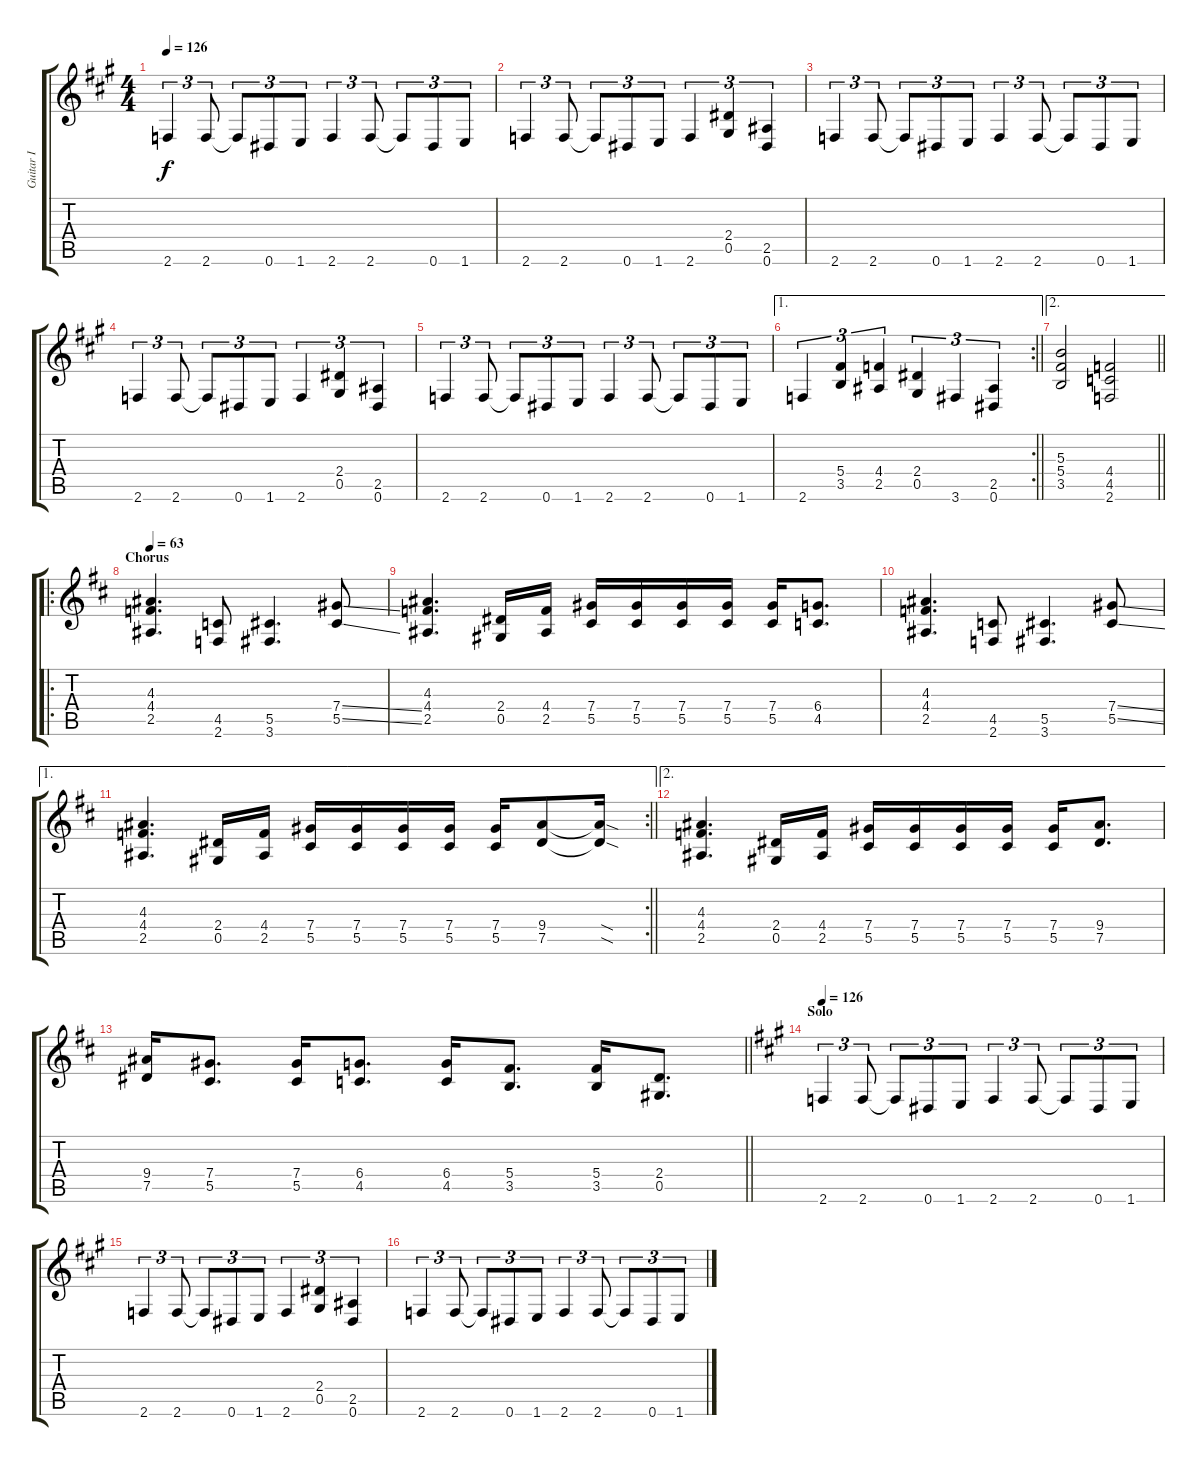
\track ("Guitar I" "Guitar I") {instrument distortionguitar}
\staff {score tabs}
\tuning (Eb4 Bb3 Gb3 Db3 Ab2 Eb2) {hide}
\ts (4 4)
\tempo 126
\clef g2
\ks f#minor
2.6.4{tu (3 2) dy f} 2.6.8{tu (3 2)} 2.6{t}.8{tu (3 2)} 0.6.8{tu (3 2)} 1.6.8{tu (3 2)} 2.6.4{tu (3 2)} 2.6.8{tu (3 2)} 2.6{t}.8{tu (3 2)} 0.6.8{tu (3 2)} 1.6.8{tu (3 2)} |
2.6.4{tu (3 2)} 2.6.8{tu (3 2)} 2.6{t}.8{tu (3 2)} 0.6.8{tu (3 2)} 1.6.8{tu (3 2)} 2.6.4{tu (3 2)} (2.4 0.5).4{tu (3 2)} (2.5 0.6).4{tu (3 2)} |
2.6.4{tu (3 2)} 2.6.8{tu (3 2)} 2.6{t}.8{tu (3 2)} 0.6.8{tu (3 2)} 1.6.8{tu (3 2)} 2.6.4{tu (3 2)} 2.6.8{tu (3 2)} 2.6{t}.8{tu (3 2)} 0.6.8{tu (3 2)} 1.6.8{tu (3 2)} |
2.6.4{tu (3 2)} 2.6.8{tu (3 2)} 2.6{t}.8{tu (3 2)} 0.6.8{tu (3 2)} 1.6.8{tu (3 2)} 2.6.4{tu (3 2)} (2.4 0.5).4{tu (3 2)} (2.5 0.6).4{tu (3 2)} |
2.6.4{tu (3 2)} 2.6.8{tu (3 2)} 2.6{t}.8{tu (3 2)} 0.6.8{tu (3 2)} 1.6.8{tu (3 2)} 2.6.4{tu (3 2)} 2.6.8{tu (3 2)} 2.6{t}.8{tu (3 2)} 0.6.8{tu (3 2)} 1.6.8{tu (3 2)} |
\ae 1
\rc 2
\barLineRight lightlight
2.6.4{tu (3 2)} (5.4 3.5).4{tu (3 2)} (4.4 2.5).4{tu (3 2)} (2.4 0.5).4{tu (3 2)} 3.6.4{tu (3 2)} (2.5 0.6).4{tu (3 2)} |
\ae 2
\barLineRight lightlight
(5.3 5.4 3.5).2 (4.4 4.5 2.6).2 |
\ro
\section ("" "Chorus")
\tempo 63
\ks bminor
(4.3 4.4 2.5).4{d} (4.5 2.6).8 (5.5 3.6).4{d} (7.4{ss} 5.5{ss}).8 |
(4.3 4.4 2.5).4{d} (2.4 0.5).16 (4.4 2.5).16 (7.4 5.5).16 (7.4 5.5).16 (7.4 5.5).16 (7.4 5.5).16 (7.4 5.5).16 (6.4 4.5).8{d} |
(4.3 4.4 2.5).4{d} (4.5 2.6).8 (5.5 3.6).4{d} (7.4{ss} 5.5{ss}).8 |
\ae 1
\rc 2
\barLineRight lightlight
(4.3 4.4 2.5).4{d} (2.4 0.5).16 (4.4 2.5).16 (7.4 5.5).16 (7.4 5.5).16 (7.4 5.5).16 (7.4 5.5).16 (7.4 5.5).16 (9.4 7.5).8 (9.4{sod t} 7.5{sod t}).16 |
\ae 2
(4.3 4.4 2.5).4{d} (2.4 0.5).16 (4.4 2.5).16 (7.4 5.5).16 (7.4 5.5).16 (7.4 5.5).16 (7.4 5.5).16 (7.4 5.5).16 (9.4 7.5).8{d} |
\barLineRight lightlight
(9.4 7.5).16 (7.4 5.5).8{d} (7.4 5.5).16 (6.4 4.5).8{d} (6.4 4.5).16 (5.4 3.5).8{d} (5.4 3.5).16 (2.4 0.5).8{d} |
\section ("" "Solo")
\tempo 126
\ks f#minor
2.6.4{tu (3 2)} 2.6.8{tu (3 2)} 2.6{t}.8{tu (3 2)} 0.6.8{tu (3 2)} 1.6.8{tu (3 2)} 2.6.4{tu (3 2)} 2.6.8{tu (3 2)} 2.6{t}.8{tu (3 2)} 0.6.8{tu (3 2)} 1.6.8{tu (3 2)} |
2.6.4{tu (3 2)} 2.6.8{tu (3 2)} 2.6{t}.8{tu (3 2)} 0.6.8{tu (3 2)} 1.6.8{tu (3 2)} 2.6.4{tu (3 2)} (2.4 0.5).4{tu (3 2)} (2.5 0.6).4{tu (3 2)} |
2.6.4{tu (3 2)} 2.6.8{tu (3 2)} 2.6{t}.8{tu (3 2)} 0.6.8{tu (3 2)} 1.6.8{tu (3 2)} 2.6.4{tu (3 2)} 2.6.8{tu (3 2)} 2.6{t}.8{tu (3 2)} 0.6.8{tu (3 2)} 1.6.8{tu (3 2)}
